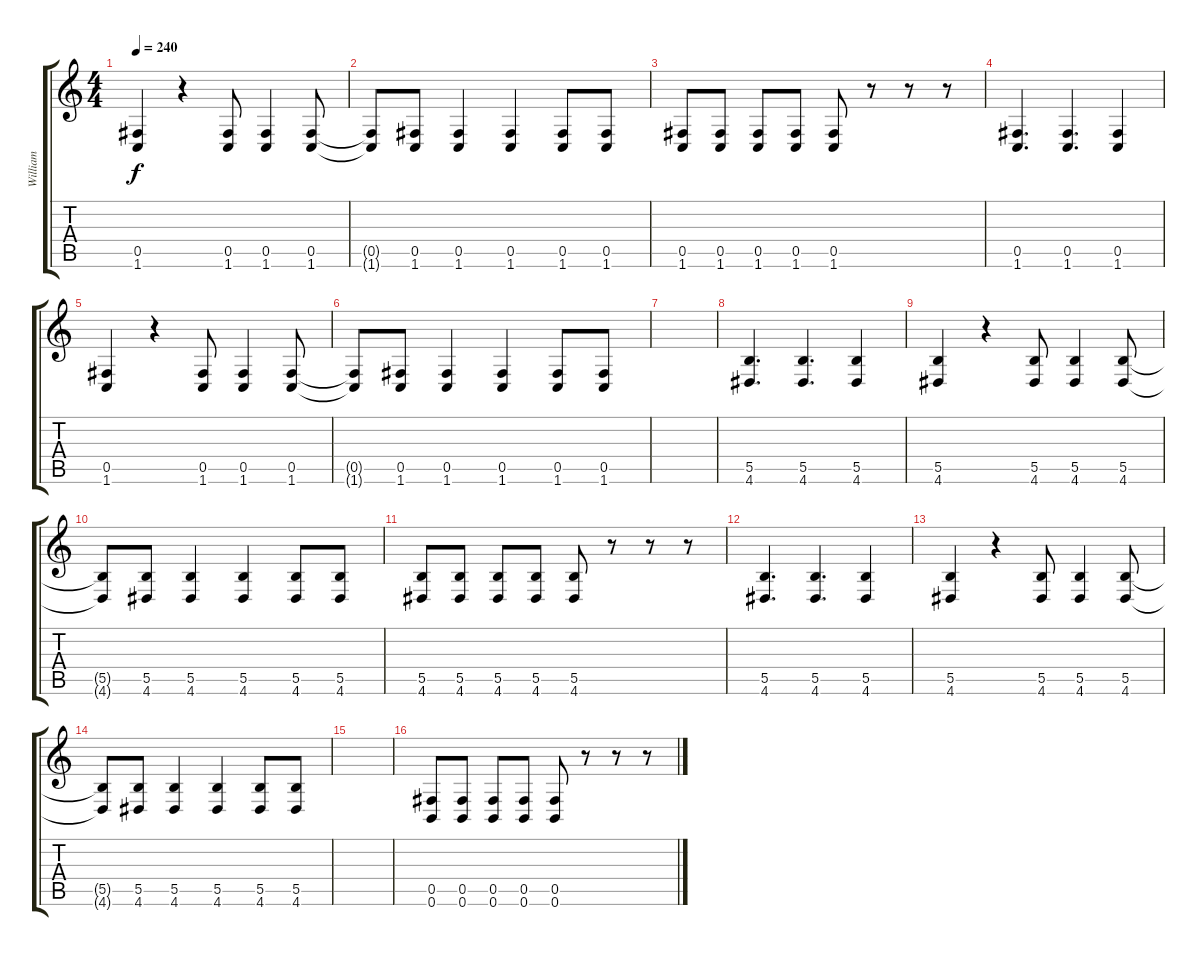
\track ("William" "William") {instrument distortionguitar}
\staff {score tabs}
\tuning (Db4 Ab3 E3 B2 Gb2 B1) {hide}
\ts (4 4)
\tempo 240
\clef g2
\ks c
(0.5 1.6).4{dy f} r.4 (0.5 1.6).8 (0.5 1.6).4 (0.5 1.6).8 |
(0.5{t} 1.6{t}).8 (0.5 1.6).8 (0.5 1.6).4 (0.5 1.6).4 (0.5 1.6).8 (0.5 1.6).8 |
(0.5 1.6).8 (0.5 1.6).8 (0.5 1.6).8 (0.5 1.6).8 (0.5 1.6).8 r.8 r.8 r.8 |
(0.5 1.6).4{d} (0.5 1.6).4{d} (0.5 1.6).4 |
(0.5 1.6).4 r.4 (0.5 1.6).8 (0.5 1.6).4 (0.5 1.6).8 |
(0.5{t} 1.6{t}).8 (0.5 1.6).8 (0.5 1.6).4 (0.5 1.6).4 (0.5 1.6).8 (0.5 1.6).8 |
|
(5.5 4.6).4{d} (5.5 4.6).4{d} (5.5 4.6).4 |
(5.5 4.6).4 r.4 (5.5 4.6).8 (5.5 4.6).4 (5.5 4.6).8 |
(5.5{t} 4.6{t}).8 (5.5 4.6).8 (5.5 4.6).4 (5.5 4.6).4 (5.5 4.6).8 (5.5 4.6).8 |
(5.5 4.6).8 (5.5 4.6).8 (5.5 4.6).8 (5.5 4.6).8 (5.5 4.6).8 r.8 r.8 r.8 |
(5.5 4.6).4{d} (5.5 4.6).4{d} (5.5 4.6).4 |
(5.5 4.6).4 r.4 (5.5 4.6).8 (5.5 4.6).4 (5.5 4.6).8 |
(5.5{t} 4.6{t}).8 (5.5 4.6).8 (5.5 4.6).4 (5.5 4.6).4 (5.5 4.6).8 (5.5 4.6).8 |
|
(0.5 0.6).8 (0.5 0.6).8 (0.5 0.6).8 (0.5 0.6).8 (0.5 0.6).8 r.8 r.8 r.8
